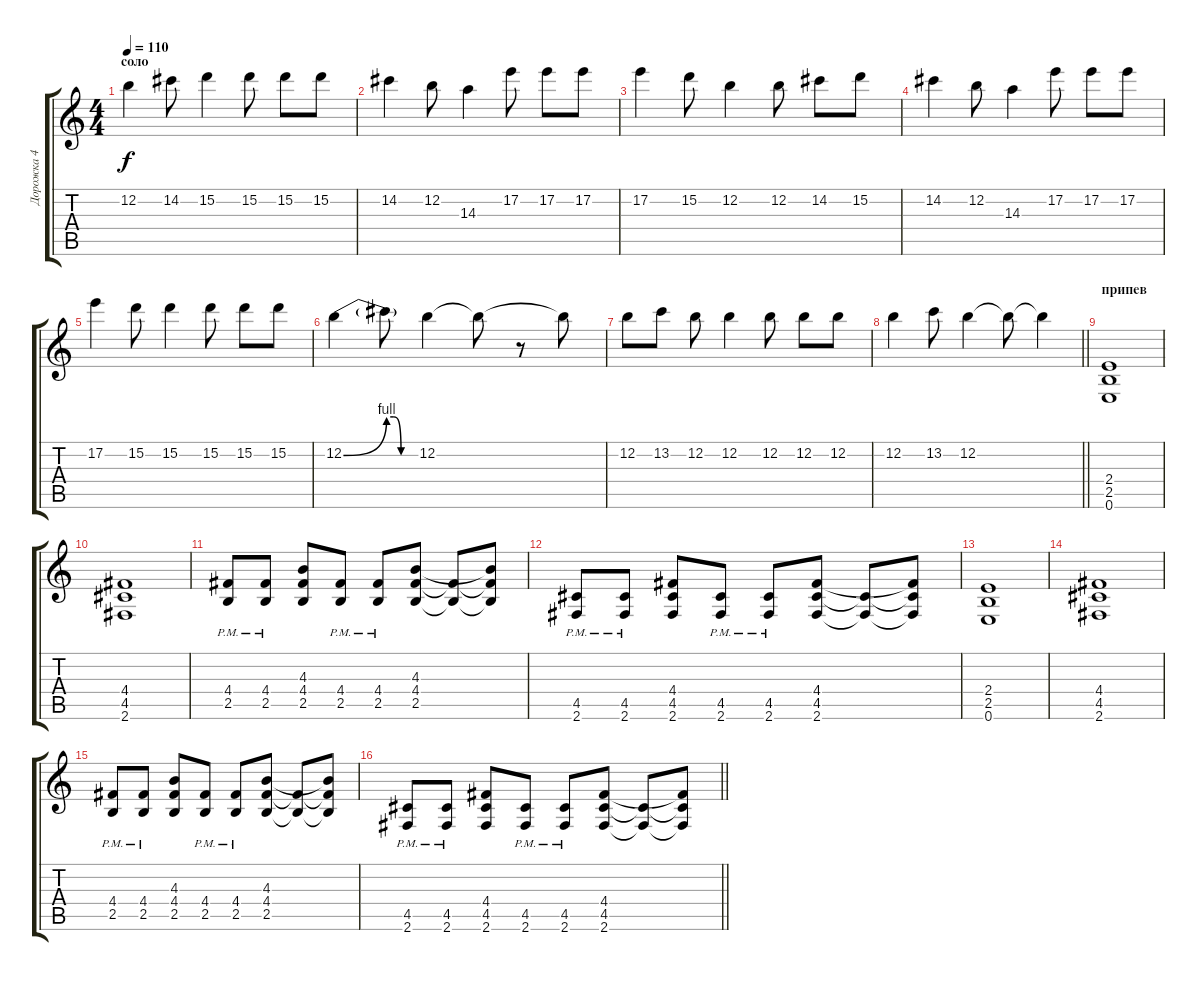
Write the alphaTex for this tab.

\track ("Дорожка 4" "Дорожка 4") {instrument distortionguitar}
\staff {score tabs}
\tuning (E4 B3 G3 D3 A2 E2) {hide}
\ts (4 4)
\section ("" "соло")
\tempo 110
\clef g2
\ks c
12.2.4{dy f} 14.2.8 15.2.4 15.2.8 15.2.8 15.2.8 |
14.2.4 12.2.8 14.3.4 17.2.8 17.2.8 17.2.8 |
17.2.4 15.2.8 12.2.4 12.2.8 14.2.8 15.2.8 |
14.2.4 12.2.8 14.3.4 17.2.8 17.2.8 17.2.8 |
17.2.4 15.2.8 15.2.4 15.2.8 15.2.8 15.2.8 |
12.2{be (bend 0 0 60 4)}.4 12.2{be (custom 0 4 15 4 30 0 60 0) t}.8 12.2.4 12.2{t}.8 r.8 12.2{t}.8 |
12.2.8 13.2.8 12.2.8 12.2.4 12.2.8 12.2.8 12.2.8 |
\barLineRight lightlight
12.2.4 13.2.8 12.2.4 12.2{t}.8 12.2{t}.4 |
\section ("" "припев")
(2.4 2.5 0.6).1 |
(4.4 4.5 2.6).1 |
(4.4{pm} 2.5{pm}).8 (4.4{pm} 2.5{pm}).8 (4.3 4.4 2.5).8 (4.4{pm} 2.5{pm}).8 (4.4{pm} 2.5{pm}).8 (4.3 4.4 2.5).8 (4.4{t} 2.5{t}).8 (4.3{t} 4.4{t} 2.5{t}).8 |
(4.5{pm} 2.6{pm}).8 (4.5{pm} 2.6{pm}).8 (4.4 4.5 2.6).8 (4.5{pm} 2.6{pm}).8 (4.5{pm} 2.6{pm}).8 (4.4 4.5 2.6).8 (4.5{t} 2.6{t}).8 (4.4{t} 4.5{t} 2.6{t}).8 |
(2.4 2.5 0.6).1 |
(4.4 4.5 2.6).1 |
(4.4{pm} 2.5{pm}).8 (4.4{pm} 2.5{pm}).8 (4.3 4.4 2.5).8 (4.4{pm} 2.5{pm}).8 (4.4{pm} 2.5{pm}).8 (4.3 4.4 2.5).8 (4.4{t} 2.5{t}).8 (4.3{t} 4.4{t} 2.5{t}).8 |
\barLineRight lightlight
(4.5{pm} 2.6{pm}).8 (4.5{pm} 2.6{pm}).8 (4.4 4.5 2.6).8 (4.5{pm} 2.6{pm}).8 (4.5{pm} 2.6{pm}).8 (4.4 4.5 2.6).8 (4.5{t} 2.6{t}).8 (4.4{t} 4.5{t} 2.6{t}).8
